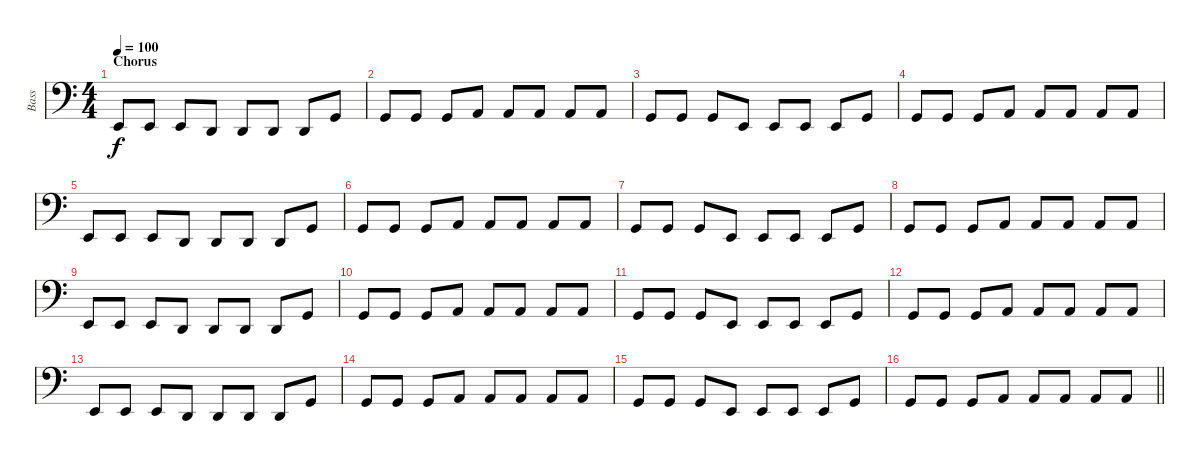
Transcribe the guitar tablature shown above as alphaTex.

\track ("Bass" "Bass") {instrument electricbassfinger}
\staff {score}
\tuning (C3 G2 D2 A1 E1 B0) {hide}
\ts (4 4)
\section ("" "Chorus")
\tempo 100
\clef f4
\ks c
0.5.8{dy f} 0.5.8 0.5.8 3.6.8 3.6.8 3.6.8 3.6.8 3.5.8 |
3.5.8 3.5.8 3.5.8 0.4.8 0.4.8 0.4.8 0.4.8 0.4.8 |
3.5.8 3.5.8 3.5.8 0.5.8 0.5.8 0.5.8 0.5.8 3.5.8 |
3.5.8 3.5.8 3.5.8 0.4.8 0.4.8 0.4.8 0.4.8 0.4.8 |
0.5.8 0.5.8 0.5.8 3.6.8 3.6.8 3.6.8 3.6.8 3.5.8 |
3.5.8 3.5.8 3.5.8 0.4.8 0.4.8 0.4.8 0.4.8 0.4.8 |
3.5.8 3.5.8 3.5.8 0.5.8 0.5.8 0.5.8 0.5.8 3.5.8 |
3.5.8 3.5.8 3.5.8 0.4.8 0.4.8 0.4.8 0.4.8 0.4.8 |
0.5.8 0.5.8 0.5.8 3.6.8 3.6.8 3.6.8 3.6.8 3.5.8 |
3.5.8 3.5.8 3.5.8 0.4.8 0.4.8 0.4.8 0.4.8 0.4.8 |
3.5.8 3.5.8 3.5.8 0.5.8 0.5.8 0.5.8 0.5.8 3.5.8 |
3.5.8 3.5.8 3.5.8 0.4.8 0.4.8 0.4.8 0.4.8 0.4.8 |
0.5.8 0.5.8 0.5.8 3.6.8 3.6.8 3.6.8 3.6.8 3.5.8 |
3.5.8 3.5.8 3.5.8 0.4.8 0.4.8 0.4.8 0.4.8 0.4.8 |
3.5.8 3.5.8 3.5.8 0.5.8 0.5.8 0.5.8 0.5.8 3.5.8 |
\barLineRight lightlight
3.5.8 3.5.8 3.5.8 0.4.8 0.4.8 0.4.8 0.4.8 0.4.8
